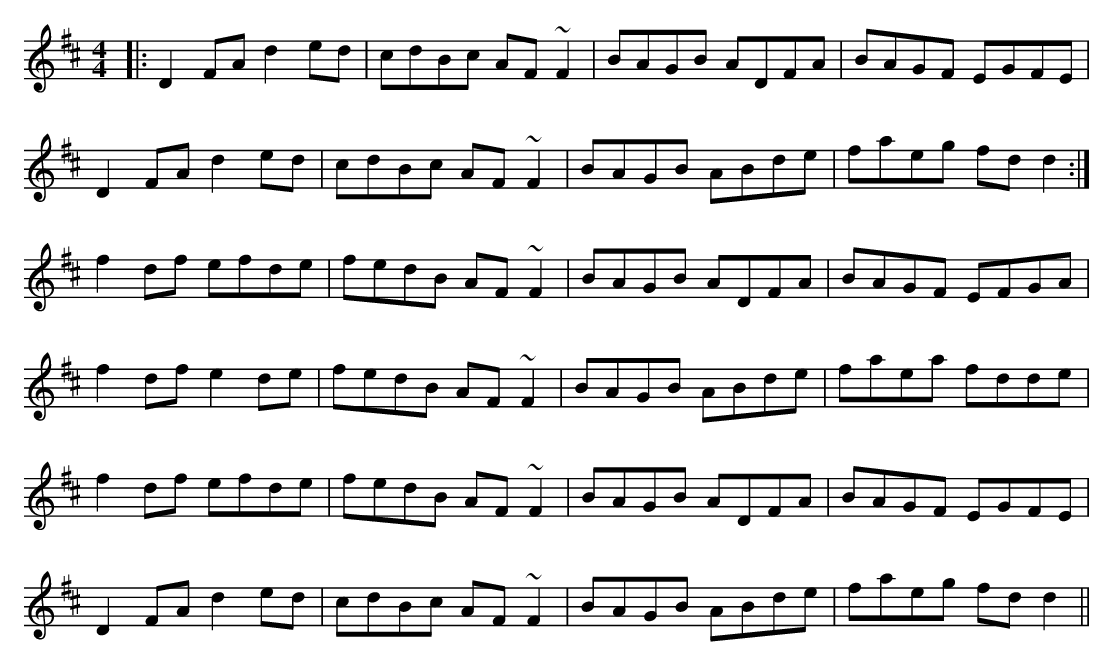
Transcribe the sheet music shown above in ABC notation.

X:1
M:4/4
K:D
|:D2FA d2ed|cdBc AF~F2|BAGB ADFA|BAGF EGFE|
D2FA d2ed|cdBc AF~F2|BAGB ABde|faeg fdd2:|
f2df efde|fedB AF~F2|BAGB ADFA|BAGF EFGA|
f2df e2de|fedB AF~F2|BAGB ABde|faea fdde|
f2df efde|fedB AF~F2|BAGB ADFA|BAGF EGFE|
D2FA d2ed|cdBc AF~F2|BAGB ABde|faeg fdd2||
